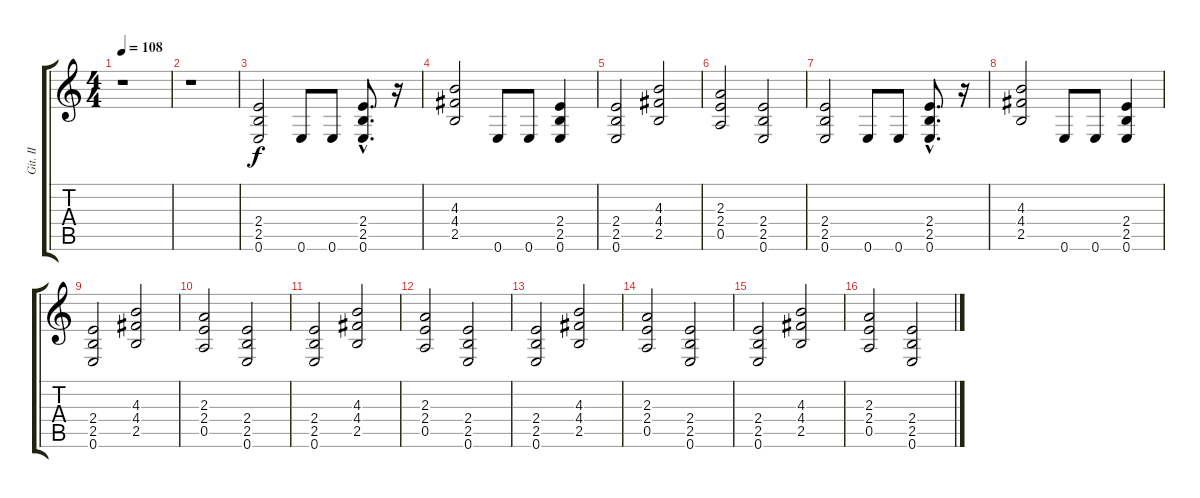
\track ("Git. II" "Git. II") {instrument overdrivenguitar}
\staff {score tabs}
\tuning (E4 B3 G3 D3 A2 E2) {hide}
\ts (4 4)
\tempo 108
\clef g2
\ks c
r.1{dy f} |
r.1 |
(2.4 2.5 0.6).2 0.6.8 0.6.8 (2.4{hac} 2.5{hac} 0.6{hac}).8{d} r.16 |
(4.3 4.4 2.5).2 0.6.8 0.6.8 (2.4 2.5 0.6).4 |
(2.4 2.5 0.6).2 (4.3 4.4 2.5).2 |
(2.3 2.4 0.5).2 (2.4 2.5 0.6).2 |
(2.4 2.5 0.6).2 0.6.8 0.6.8 (2.4{hac} 2.5{hac} 0.6{hac}).8{d} r.16 |
(4.3 4.4 2.5).2 0.6.8 0.6.8 (2.4 2.5 0.6).4 |
(2.4 2.5 0.6).2 (4.3 4.4 2.5).2 |
(2.3 2.4 0.5).2 (2.4 2.5 0.6).2 |
(2.4 2.5 0.6).2 (4.3 4.4 2.5).2 |
(2.3 2.4 0.5).2 (2.4 2.5 0.6).2 |
(2.4 2.5 0.6).2 (4.3 4.4 2.5).2 |
(2.3 2.4 0.5).2 (2.4 2.5 0.6).2 |
(2.4 2.5 0.6).2 (4.3 4.4 2.5).2 |
(2.3 2.4 0.5).2 (2.4 2.5 0.6).2
